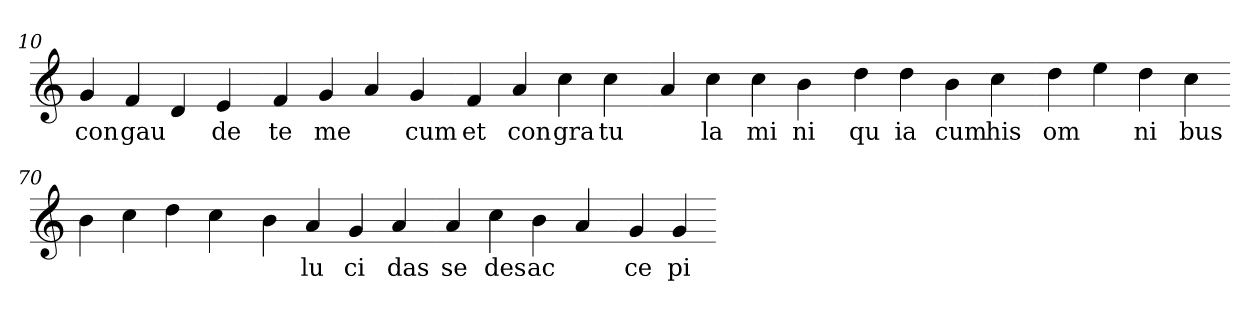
**kern	**text
*part1	*part1
*staff1	*staff1
*clefG2	*
=10.	=10.
4g	con
4f	gau
4d	.
4e	de
=20.-	=20.-
4f	te
4g	me
4a	.
4g	cum
=30.-	=30.-
4f	et
4a	con
4cc	gra
4cc	tu
=40.-	=40.-
4a	.
4cc	la
4cc	mi
4b	ni
=50.-	=50.-
4dd	qu
4dd	ia
4b	cum
4cc	his
=60.-	=60.-
4dd	om
4ee	.
4dd	ni
4cc	bus
=70.-	=70.-
4b	.
4cc	.
4dd	.
4cc	.
=80.-	=80.-
4b	.
4a	lu
4g	ci
4a	das
=90.-	=90.-
4a	se
4cc	des
4b	ac
4a	.
=100.-	=100.-
4g	ce
4g	pi
=-	=-
*-	*-
